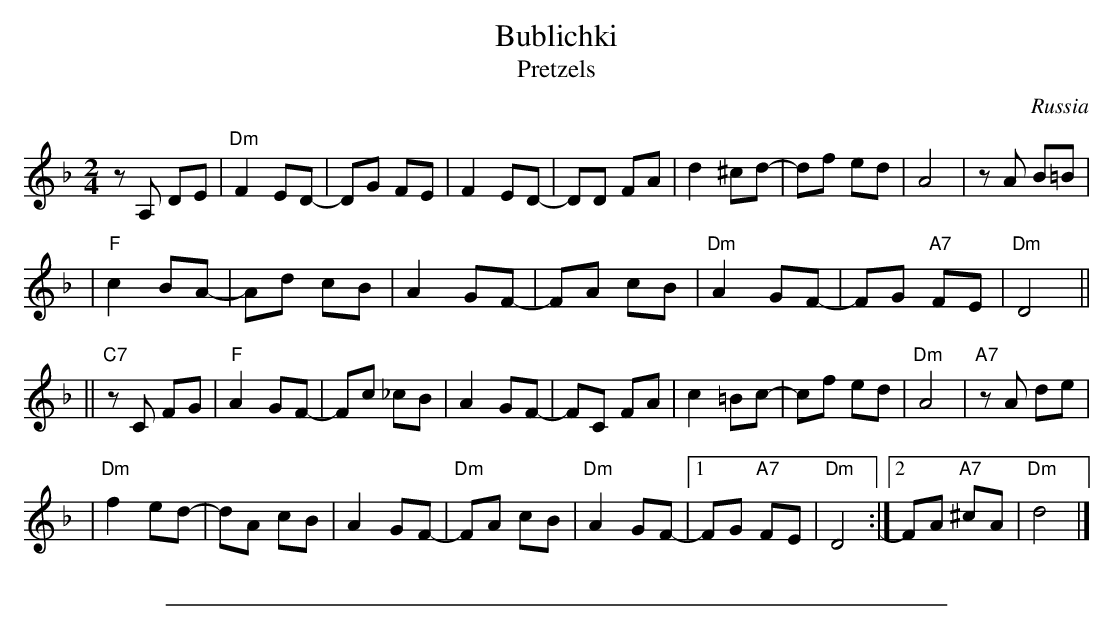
X:1
T: Bublichki
T: Pretzels
O: Russia
M: 2/4
L: 1/8
K: Dm
zA, DE \
| "Dm"F2 ED- | DG FE | F2 ED- | DD FA \
| d2 ^cd- | df ed | A4 | zA B=B |
| "F"c2 BA- | Ad cB | A2 GF- | FA cB \
| "Dm"A2 GF- | FG "A7"FE | "Dm"D4 ||
|| "C7"zC FG \
| "F"A2 GF- | Fc _cB | A2 GF- | FC FA \
| c2 =Bc- | cf ed | "Dm"A4 | "A7"zA de |
| "Dm"f2 ed- | dA cB | A2 GF- | "Dm"FA cB \
| "Dm"A2 GF- |1 FG "A7"FE | "Dm"D4 :|2 FA "A7"^cA | "Dm"d4 |]
